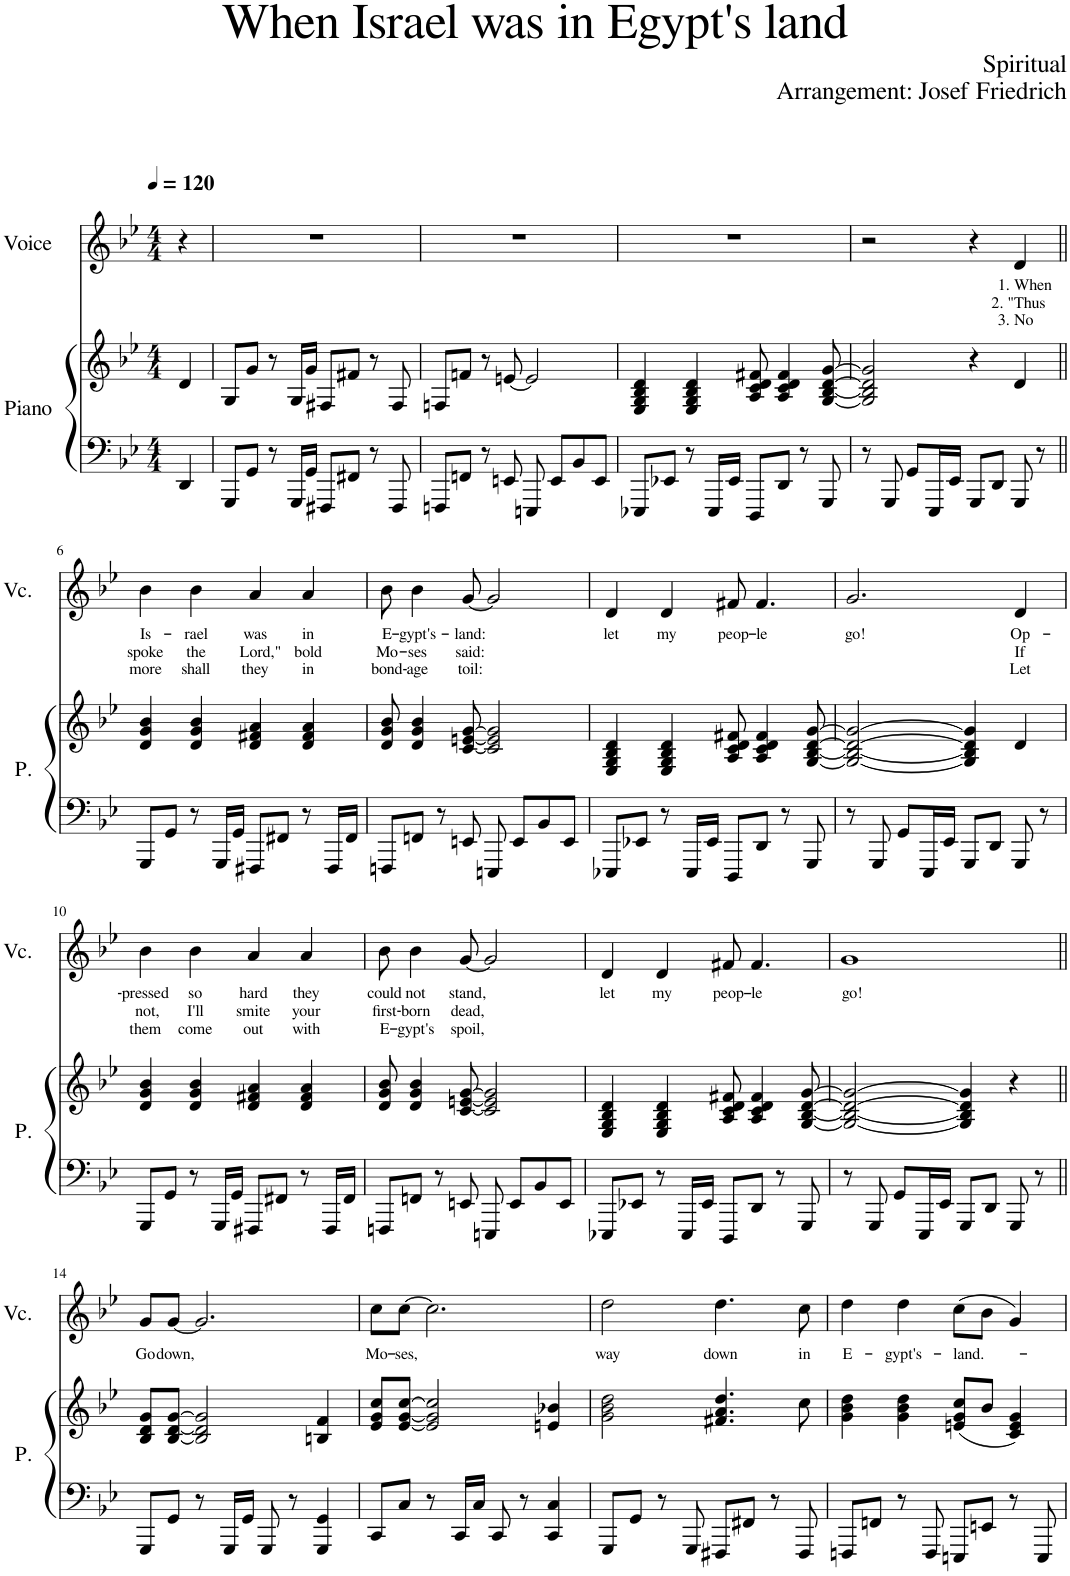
**kern	**kern	**kern	**text	**text	**text
*part2	*part2	*part1	*part1	*part1	*part1
*staff3	*staff2	*staff1	*staff1	*staff1	*staff1
*I"Piano	*	*I"Voice	*	*	*
*I'P.	*	*I'Vc.	*	*	*
*clefF4	*clefG2	*clefG2	*	*	*
*k[b-e-]	*k[b-e-]	*k[b-e-]	*	*	*
*B-:	*B-:	*B-:	*	*	*
*M4/4	*M4/4	*M4/4	*	*	*
*MM120	*MM120	*MM120	*	*	*
=1	=1	=1	=1	=1	=1
4DD/	4d/	4r	.	.	.
=2	=2	=2	=2	=2	=2
8GGG/L	8G/L	1r	.	.	.
8GG/J	8g/J	.	.	.	.
8r	8r	.	.	.	.
16GGG/LL	16G/LL	.	.	.	.
16GG/JJ	16g/JJ	.	.	.	.
8FFF#X/L	8F#X/L	.	.	.	.
8FF#X/J	8f#X/J	.	.	.	.
8r	8r	.	.	.	.
8FFF#/	8F#/	.	.	.	.
=3	=3	=3	=3	=3	=3
8FFFn/L	8Fn/L	1r	.	.	.
8FFn/J	8fn/J	.	.	.	.
8r	8r	.	.	.	.
8EEn/	[8en/	.	.	.	.
8EEEn/	2e/]	.	.	.	.
8EE/L	.	.	.	.	.
8BB-/	.	.	.	.	.
8EE/J	.	.	.	.	.
=4	=4	=4	=4	=4	=4
8EEE-X/L	4E-/ 4G/ 4B-/ 4d/	1r	.	.	.
8EE-X/J	.	.	.	.	.
8r	4E-/ 4G/ 4B-/ 4d/	.	.	.	.
16EEE-/LL	.	.	.	.	.
16EE-/JJ	.	.	.	.	.
8DDD/L	8A/ 8c/ 8d/ 8f#X/	.	.	.	.
8DD/J	4A/ 4c/ 4d/ 4f#/	.	.	.	.
8r	.	.	.	.	.
8GGG/	[8G/ [8B-/ [8d/ [8g/	.	.	.	.
=5	=5	=5	=5	=5	=5
8r	2G/] 2B-/] 2d/] 2g/]	2r	.	.	.
8GGG/	.	.	.	.	.
8GG/L	.	.	.	.	.
16EEE-/L	.	.	.	.	.
16EE-/JJ	.	.	.	.	.
8GGG/L	4r	4r	.	.	.
8DD/J	.	.	.	.	.
!	!	!	!LO:LY:b	!LO:LY:b	!LO:LY:b
8GGG/	4d/	4d/	1. When	2. "Thus	3. No
8r	.	.	.	.	.
!!LO:LB:g=z
=6||	=6||	=6||	=6||	=6||	=6||
!	!	!	!LO:LY:b	!LO:LY:b	!LO:LY:b
8GGG/L	4d/ 4g/ 4b-/	4b-\	Is-	spoke	more
8GG/J	.	.	.	.	.
!	!	!	!LO:LY:b	!LO:LY:b	!LO:LY:b
8r	4d/ 4g/ 4b-/	4b-\	-rael	the	shall
16GGG/LL	.	.	.	.	.
16GG/JJ	.	.	.	.	.
!	!	!	!LO:LY:b	!LO:LY:b	!LO:LY:b
8FFF#X/L	4d/ 4f#X/ 4a/	4a/	was	Lord,"	they
8FF#X/J	.	.	.	.	.
!	!	!	!LO:LY:b	!LO:LY:b	!LO:LY:b
8r	4d/ 4f#/ 4a/	4a/	in	bold	in
16FFF#/LL	.	.	.	.	.
16FF#/JJ	.	.	.	.	.
=7	=7	=7	=7	=7	=7
!	!	!	!LO:LY:b	!LO:LY:b	!LO:LY:b
8FFFn/L	8d/ 8g/ 8b-/	8b-\	E-	Mo-	bond-
!	!	!	!LO:LY:b	!LO:LY:b	!LO:LY:b
8FFn/J	4d/ 4g/ 4b-/	4b-\	-gypt's-	-ses	-age
8r	.	.	.	.	.
!	!	!	!LO:LY:b	!LO:LY:b	!LO:LY:b
8EEn/	[8c/ [8en/ [8g/	[8g/	-land:	said:	toil:
8EEEn/	2c/] 2e/] 2g/]	2g/]	.	.	.
8EE/L	.	.	.	.	.
8BB-/	.	.	.	.	.
8EE/J	.	.	.	.	.
=8	=8	=8	=8	=8	=8
!	!	!	!LO:LY:b	!	!
8EEE-X/L	4E-/ 4G/ 4B-/ 4d/	4d/	let	.	.
8EE-X/J	.	.	.	.	.
!	!	!	!LO:LY:b	!	!
8r	4E-/ 4G/ 4B-/ 4d/	4d/	my	.	.
16EEE-/LL	.	.	.	.	.
16EE-/JJ	.	.	.	.	.
!	!	!	!LO:LY:b	!	!
8DDD/L	8A/ 8c/ 8d/ 8f#X/	8f#X/	peop-	.	.
!	!	!	!LO:LY:b	!	!
8DD/J	4A/ 4c/ 4d/ 4f#/	4.f#/	-le	.	.
8r	.	.	.	.	.
8GGG/	[8G/ [8B-/ [8d/ [8g/	.	.	.	.
=9	=9	=9	=9	=9	=9
!	!	!	!LO:LY:b	!	!
8r	2G/_ 2B-/_ 2d/_ 2g/_	2.g/	go!	.	.
8GGG/	.	.	.	.	.
8GG/L	.	.	.	.	.
16EEE-/L	.	.	.	.	.
16EE-/JJ	.	.	.	.	.
8GGG/L	4G/] 4B-/] 4d/] 4g/]	.	.	.	.
8DD/J	.	.	.	.	.
!	!	!	!LO:LY:b	!LO:LY:b	!LO:LY:b
8GGG/	4d/	4d/	Op-	If	Let
8r	.	.	.	.	.
!!LO:LB:g=z
=10	=10	=10	=10	=10	=10
!	!	!	!LO:LY:b	!LO:LY:b	!LO:LY:b
8GGG/L	4d/ 4g/ 4b-/	4b-\	-pressed	not,	them
8GG/J	.	.	.	.	.
!	!	!	!LO:LY:b	!LO:LY:b	!LO:LY:b
8r	4d/ 4g/ 4b-/	4b-\	so	I'll	come
16GGG/LL	.	.	.	.	.
16GG/JJ	.	.	.	.	.
!	!	!	!LO:LY:b	!LO:LY:b	!LO:LY:b
8FFF#X/L	4d/ 4f#X/ 4a/	4a/	hard	smite	out
8FF#X/J	.	.	.	.	.
!	!	!	!LO:LY:b	!LO:LY:b	!LO:LY:b
8r	4d/ 4f#/ 4a/	4a/	they	your	with
16FFF#/LL	.	.	.	.	.
16FF#/JJ	.	.	.	.	.
=11	=11	=11	=11	=11	=11
!	!	!	!LO:LY:b	!LO:LY:b	!LO:LY:b
8FFFn/L	8d/ 8g/ 8b-/	8b-\	could	first-	E-
!	!	!	!LO:LY:b	!LO:LY:b	!LO:LY:b
8FFn/J	4d/ 4g/ 4b-/	4b-\	not	-born	-gypt's
8r	.	.	.	.	.
!	!	!	!LO:LY:b	!LO:LY:b	!LO:LY:b
8EEn/	[8c/ [8en/ [8g/	[8g/	stand,	dead,	spoil,
8EEEn/	2c/] 2e/] 2g/]	2g/]	.	.	.
8EE/L	.	.	.	.	.
8BB-/	.	.	.	.	.
8EE/J	.	.	.	.	.
=12	=12	=12	=12	=12	=12
!	!	!	!LO:LY:b	!	!
8EEE-X/L	4E-/ 4G/ 4B-/ 4d/	4d/	let	.	.
8EE-X/J	.	.	.	.	.
!	!	!	!LO:LY:b	!	!
8r	4E-/ 4G/ 4B-/ 4d/	4d/	my	.	.
16EEE-/LL	.	.	.	.	.
16EE-/JJ	.	.	.	.	.
!	!	!	!LO:LY:b	!	!
8DDD/L	8A/ 8c/ 8d/ 8f#X/	8f#X/	peop-	.	.
!	!	!	!LO:LY:b	!	!
8DD/J	4A/ 4c/ 4d/ 4f#/	4.f#/	-le	.	.
8r	.	.	.	.	.
8GGG/	[8G/ [8B-/ [8d/ [8g/	.	.	.	.
=13	=13	=13	=13	=13	=13
!	!	!	!LO:LY:b	!	!
8r	2G/_ 2B-/_ 2d/_ 2g/_	1g	go!	.	.
8GGG/	.	.	.	.	.
8GG/L	.	.	.	.	.
16EEE-/L	.	.	.	.	.
16EE-/JJ	.	.	.	.	.
8GGG/L	4G/] 4B-/] 4d/] 4g/]	.	.	.	.
8DD/J	.	.	.	.	.
8GGG/	4r	.	.	.	.
8r	.	.	.	.	.
!!LO:LB:g=z
=14||	=14||	=14||	=14||	=14||	=14||
!	!	!	!LO:LY:b	!	!
8GGG/L	8B-/ 8d/ 8g/L	8g/L	Go	.	.
!	!	!	!LO:LY:b	!	!
8GG/J	[8B-/ [8d/ [8g/J	[8g/J	down,	.	.
8r	2B-/] 2d/] 2g/]	2.g/]	.	.	.
16GGG/LL	.	.	.	.	.
16GG/JJ	.	.	.	.	.
8GGG/	.	.	.	.	.
8r	.	.	.	.	.
4GGG/ 4GG/	4Bn/ 4f/	.	.	.	.
=15	=15	=15	=15	=15	=15
!	!	!	!LO:LY:b	!	!
8CC/L	8e-/ 8g/ 8cc/L	8cc\L	Mo-	.	.
!	!	!	!LO:LY:b	!	!
8C/J	[8e-/ [8g/ [8cc/J	[8cc\J	-ses,	.	.
8r	2e-/] 2g/] 2cc/]	2.cc\]	.	.	.
16CC/LL	.	.	.	.	.
16C/JJ	.	.	.	.	.
8CC/	.	.	.	.	.
8r	.	.	.	.	.
4CC/ 4C/	4en/ 4b-X/	.	.	.	.
=16	=16	=16	=16	=16	=16
!	!	!	!LO:LY:b	!	!
8GGG/L	2g\ 2b-\ 2dd\	2dd\	way	.	.
8GG/J	.	.	.	.	.
8r	.	.	.	.	.
8GGG/	.	.	.	.	.
!	!	!	!LO:LY:b	!	!
8FFF#X/L	4.f#X/ 4.a/ 4.dd/	4.dd\	down	.	.
8FF#X/J	.	.	.	.	.
8r	.	.	.	.	.
!	!	!	!LO:LY:b	!	!
8FFF#/	8cc\	8cc\	in	.	.
=17	=17	=17	=17	=17	=17
!	!	!	!LO:LY:b	!	!
8FFFn/L	4g\ 4b-\ 4dd\	4dd\	E-	.	.
8FFn/J	.	.	.	.	.
!	!	!	!LO:LY:b	!	!
8r	4g\ 4b-\ 4dd\	4dd\	-gypt's-	.	.
8FFF/	.	.	.	.	.
!	!	!	!LO:LY:b	!	!
8EEEn/L	(8en/ 8g/ 8cc/L	(8cc\L	-land.-	.	.
8EEn/J	8b-/J	8b-\J	.	.	.
8r	4c/ 4e/ 4g/)	4g/)	.	.	.
8EEE/	.	.	.	.	.
=	=	=	=	=	=
*-	*-	*-	*-	*-	*-
